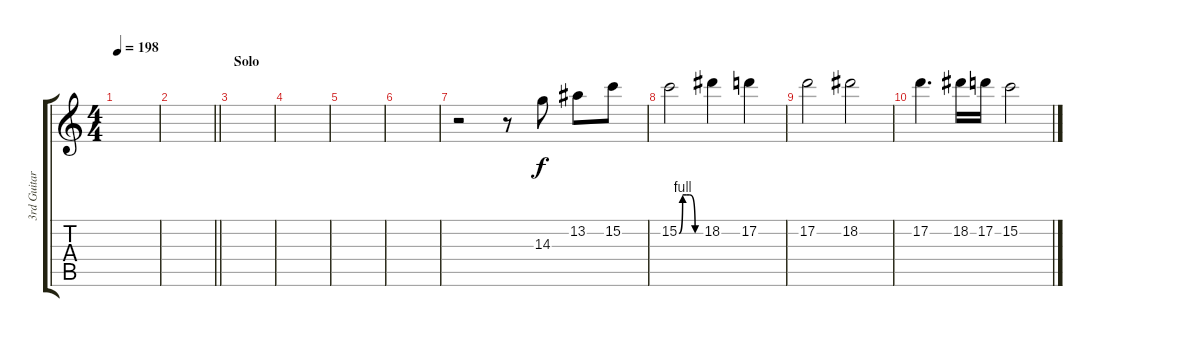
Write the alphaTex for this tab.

\track ("3rd Guitar" "3rd Guitar") {instrument overdrivenguitar}
\staff {score tabs}
\tuning (D4 A3 F3 C3 G2 C2) {hide}
\ts (4 4)
\tempo 198
\clef g2
\ks c
|
\barLineRight lightlight
|
\section ("" "Solo")
|
|
|
|
r.2 r.8 14.3.8 13.2.8 15.2.8 |
15.2{be (custom 0 0 10 4 20 4 30 4 45 0 60 0)}.2 18.2.4 17.2.4 |
17.2.2 18.2.2 |
17.2.4{d} 18.2.16 17.2.16 15.2.2
